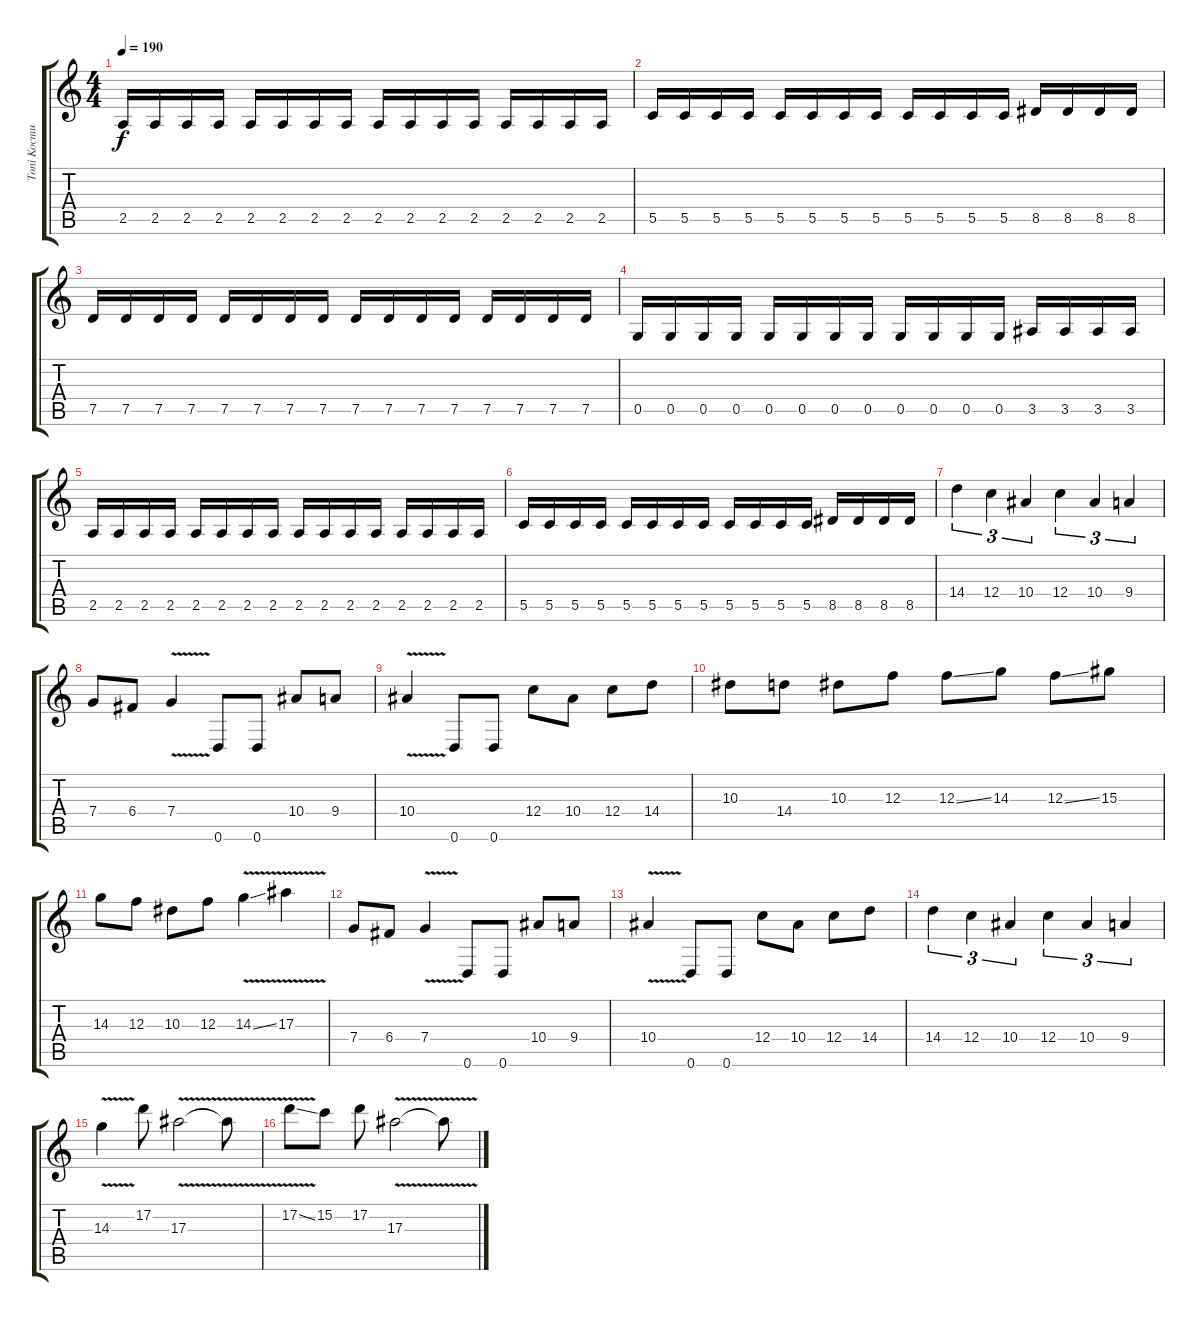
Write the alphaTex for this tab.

\track ("Toni Kocmut" "Toni Kocmu") {instrument distortionguitar}
\staff {score tabs}
\tuning (D4 A3 F3 C3 G2 D2) {hide}
\ts (4 4)
\tempo 190
\clef g2
\ks c
2.5.16{dy f} 2.5.16 2.5.16 2.5.16 2.5.16 2.5.16 2.5.16 2.5.16 2.5.16 2.5.16 2.5.16 2.5.16 2.5.16 2.5.16 2.5.16 2.5.16 |
5.5.16 5.5.16 5.5.16 5.5.16 5.5.16 5.5.16 5.5.16 5.5.16 5.5.16 5.5.16 5.5.16 5.5.16 8.5.16 8.5.16 8.5.16 8.5.16 |
7.5.16 7.5.16 7.5.16 7.5.16 7.5.16 7.5.16 7.5.16 7.5.16 7.5.16 7.5.16 7.5.16 7.5.16 7.5.16 7.5.16 7.5.16 7.5.16 |
0.5.16 0.5.16 0.5.16 0.5.16 0.5.16 0.5.16 0.5.16 0.5.16 0.5.16 0.5.16 0.5.16 0.5.16 3.5.16 3.5.16 3.5.16 3.5.16 |
2.5.16 2.5.16 2.5.16 2.5.16 2.5.16 2.5.16 2.5.16 2.5.16 2.5.16 2.5.16 2.5.16 2.5.16 2.5.16 2.5.16 2.5.16 2.5.16 |
5.5.16 5.5.16 5.5.16 5.5.16 5.5.16 5.5.16 5.5.16 5.5.16 5.5.16 5.5.16 5.5.16 5.5.16 8.5.16 8.5.16 8.5.16 8.5.16 |
14.4.4{tu (3 2)} 12.4.4{tu (3 2)} 10.4.4{tu (3 2)} 12.4.4{tu (3 2)} 10.4.4{tu (3 2)} 9.4.4{tu (3 2)} |
7.4.8 6.4.8 7.4{v}.4 0.6.8 0.6.8 10.4.8 9.4.8 |
10.4{v}.4 0.6.8 0.6.8 12.4.8 10.4.8 12.4.8 14.4.8 |
10.3.8 14.4.8 10.3.8 12.3.8 12.3{ss}.8 14.3.8 12.3{ss}.8 15.3.8 |
14.3.8 12.3.8 10.3.8 12.3.8 14.3{v ss}.4 17.3{v}.4 |
7.4.8 6.4.8 7.4{v}.4 0.6.8 0.6.8 10.4.8 9.4.8 |
10.4{v}.4 0.6.8 0.6.8 12.4.8 10.4.8 12.4.8 14.4.8 |
14.4.4{tu (3 2)} 12.4.4{tu (3 2)} 10.4.4{tu (3 2)} 12.4.4{tu (3 2)} 10.4.4{tu (3 2)} 9.4.4{tu (3 2)} |
14.3{v}.4 17.2.8 17.3{v}.2 17.3{t}.8 |
17.2{v ss}.8 15.2.8 17.2.8 17.3{v}.2 17.3{t}.8
